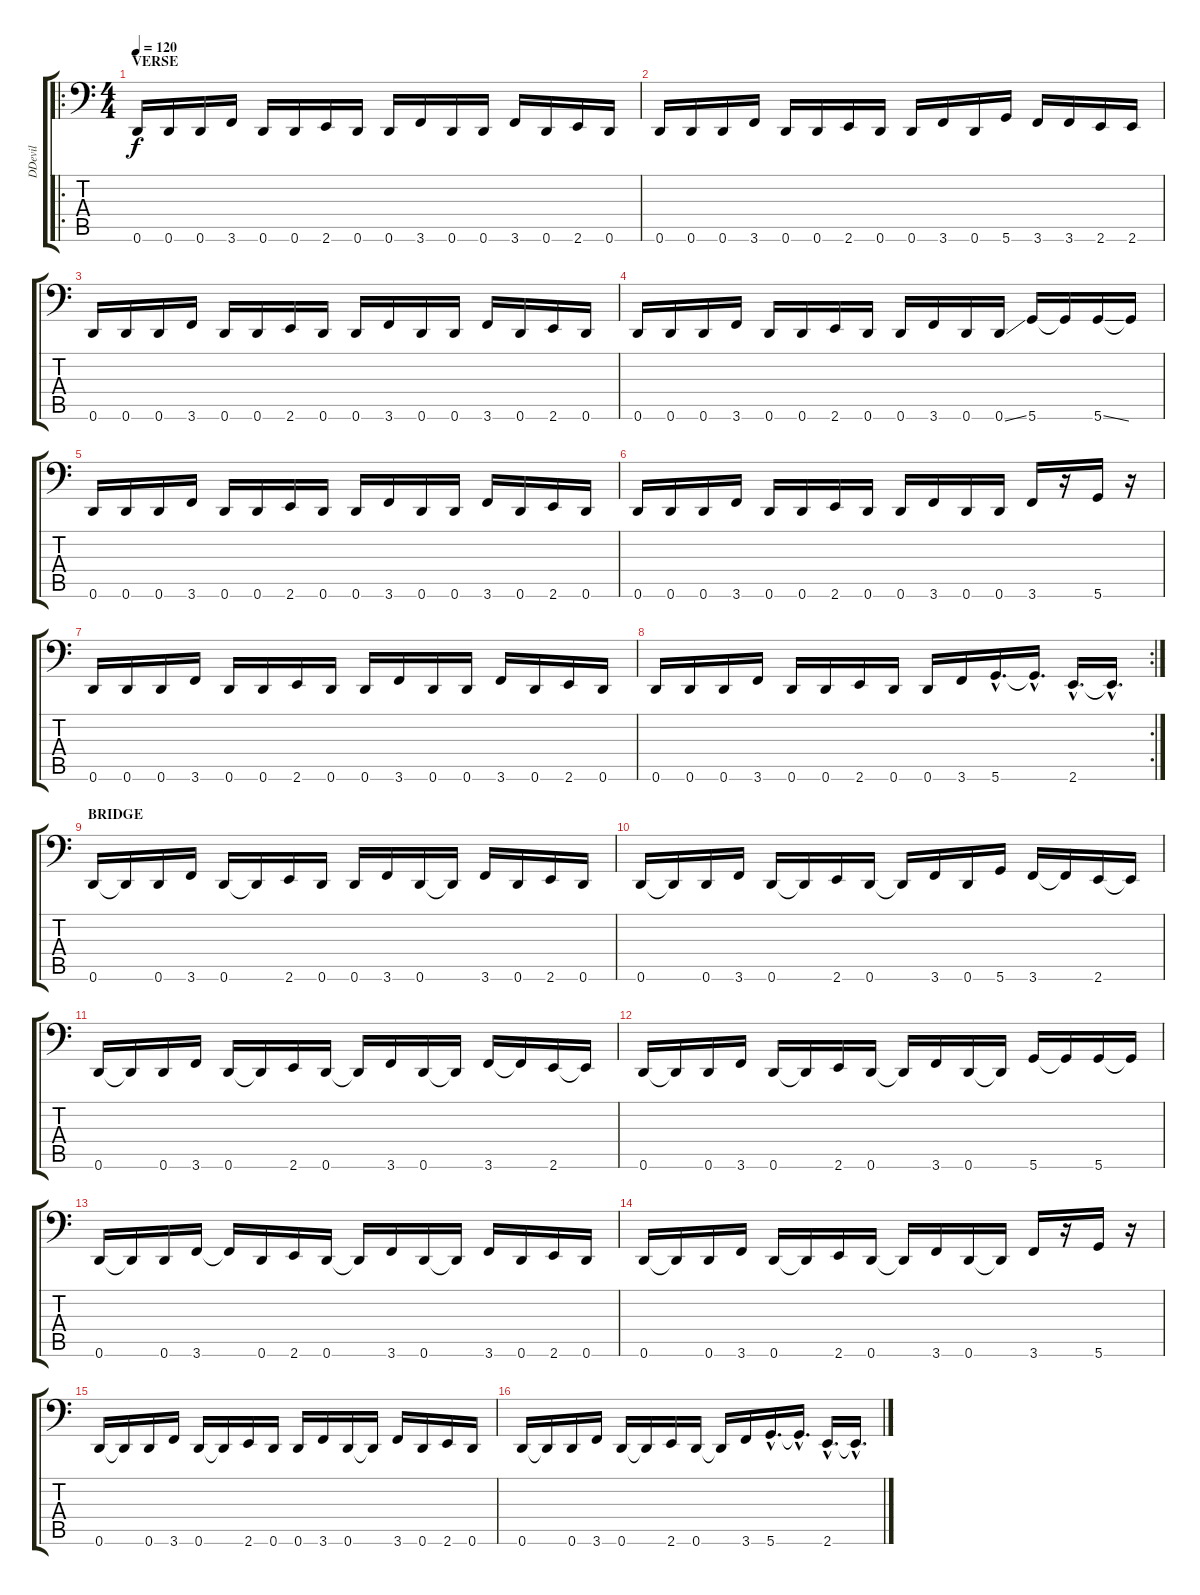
\track ("DDevil" "DDevil") {instrument slapbass2}
\staff {score tabs}
\tuning (E3 B2 G2 D2 A1 D1) {hide}
\ro
\ts (4 4)
\section ("" "VERSE")
\tempo 120
\clef f4
\ks c
0.6.16{dy f} 0.6.16 0.6.16 3.6.16 0.6.16 0.6.16 2.6.16 0.6.16 0.6.16 3.6.16 0.6.16 0.6.16 3.6.16 0.6.16 2.6.16 0.6.16 |
0.6.16 0.6.16 0.6.16 3.6.16 0.6.16 0.6.16 2.6.16 0.6.16 0.6.16 3.6.16 0.6.16 5.6.16 3.6.16 3.6.16 2.6.16 2.6.16 |
0.6.16 0.6.16 0.6.16 3.6.16 0.6.16 0.6.16 2.6.16 0.6.16 0.6.16 3.6.16 0.6.16 0.6.16 3.6.16 0.6.16 2.6.16 0.6.16 |
0.6.16 0.6.16 0.6.16 3.6.16 0.6.16 0.6.16 2.6.16 0.6.16 0.6.16 3.6.16 0.6.16 0.6{ss}.16 5.6.16 5.6{t}.16 5.6{ss}.16 5.6{t}.16 |
0.6.16 0.6.16 0.6.16 3.6.16 0.6.16 0.6.16 2.6.16 0.6.16 0.6.16 3.6.16 0.6.16 0.6.16 3.6.16 0.6.16 2.6.16 0.6.16 |
0.6.16 0.6.16 0.6.16 3.6.16 0.6.16 0.6.16 2.6.16 0.6.16 0.6.16 3.6.16 0.6.16 0.6.16 3.6.16 r.16 5.6.16 r.16 |
0.6.16 0.6.16 0.6.16 3.6.16 0.6.16 0.6.16 2.6.16 0.6.16 0.6.16 3.6.16 0.6.16 0.6.16 3.6.16 0.6.16 2.6.16 0.6.16 |
\rc 2
0.6.16 0.6.16 0.6.16 3.6.16 0.6.16 0.6.16 2.6.16 0.6.16 0.6.16 3.6.16 5.6{hac}.16{d} 5.6{hac t}.16{d} 2.6{hac}.16{d} 2.6{hac t}.16{d} |
\section ("" "BRIDGE")
0.6.16 0.6{t}.16 0.6.16 3.6.16 0.6.16 0.6{t}.16 2.6.16 0.6.16 0.6.16 3.6.16 0.6.16 0.6{t}.16 3.6.16 0.6.16 2.6.16 0.6.16 |
0.6.16 0.6{t}.16 0.6.16 3.6.16 0.6.16 0.6{t}.16 2.6.16 0.6.16 0.6{t}.16 3.6.16 0.6.16 5.6.16 3.6.16 3.6{t}.16 2.6.16 2.6{t}.16 |
0.6.16 0.6{t}.16 0.6.16 3.6.16 0.6.16 0.6{t}.16 2.6.16 0.6.16 0.6{t}.16 3.6.16 0.6.16 0.6{t}.16 3.6.16 3.6{t}.16 2.6.16 2.6{t}.16 |
0.6.16 0.6{t}.16 0.6.16 3.6.16 0.6.16 0.6{t}.16 2.6.16 0.6.16 0.6{t}.16 3.6.16 0.6.16 0.6{t}.16 5.6.16 5.6{t}.16 5.6.16 5.6{t}.16 |
0.6.16 0.6{t}.16 0.6.16 3.6.16 3.6{t}.16 0.6.16 2.6.16 0.6.16 0.6{t}.16 3.6.16 0.6.16 0.6{t}.16 3.6.16 0.6.16 2.6.16 0.6.16 |
0.6.16 0.6{t}.16 0.6.16 3.6.16 0.6.16 0.6{t}.16 2.6.16 0.6.16 0.6{t}.16 3.6.16 0.6.16 0.6{t}.16 3.6.16 r.16 5.6.16 r.16 |
0.6.16 0.6{t}.16 0.6.16 3.6.16 0.6.16 0.6{t}.16 2.6.16 0.6.16 0.6.16 3.6.16 0.6.16 0.6{t}.16 3.6.16 0.6.16 2.6.16 0.6.16 |
0.6.16 0.6{t}.16 0.6.16 3.6.16 0.6.16 0.6{t}.16 2.6.16 0.6.16 0.6{t}.16 3.6.16 5.6{hac}.16{d} 5.6{hac t}.16{d} 2.6{hac}.16{d} 2.6{hac t}.16{d}
